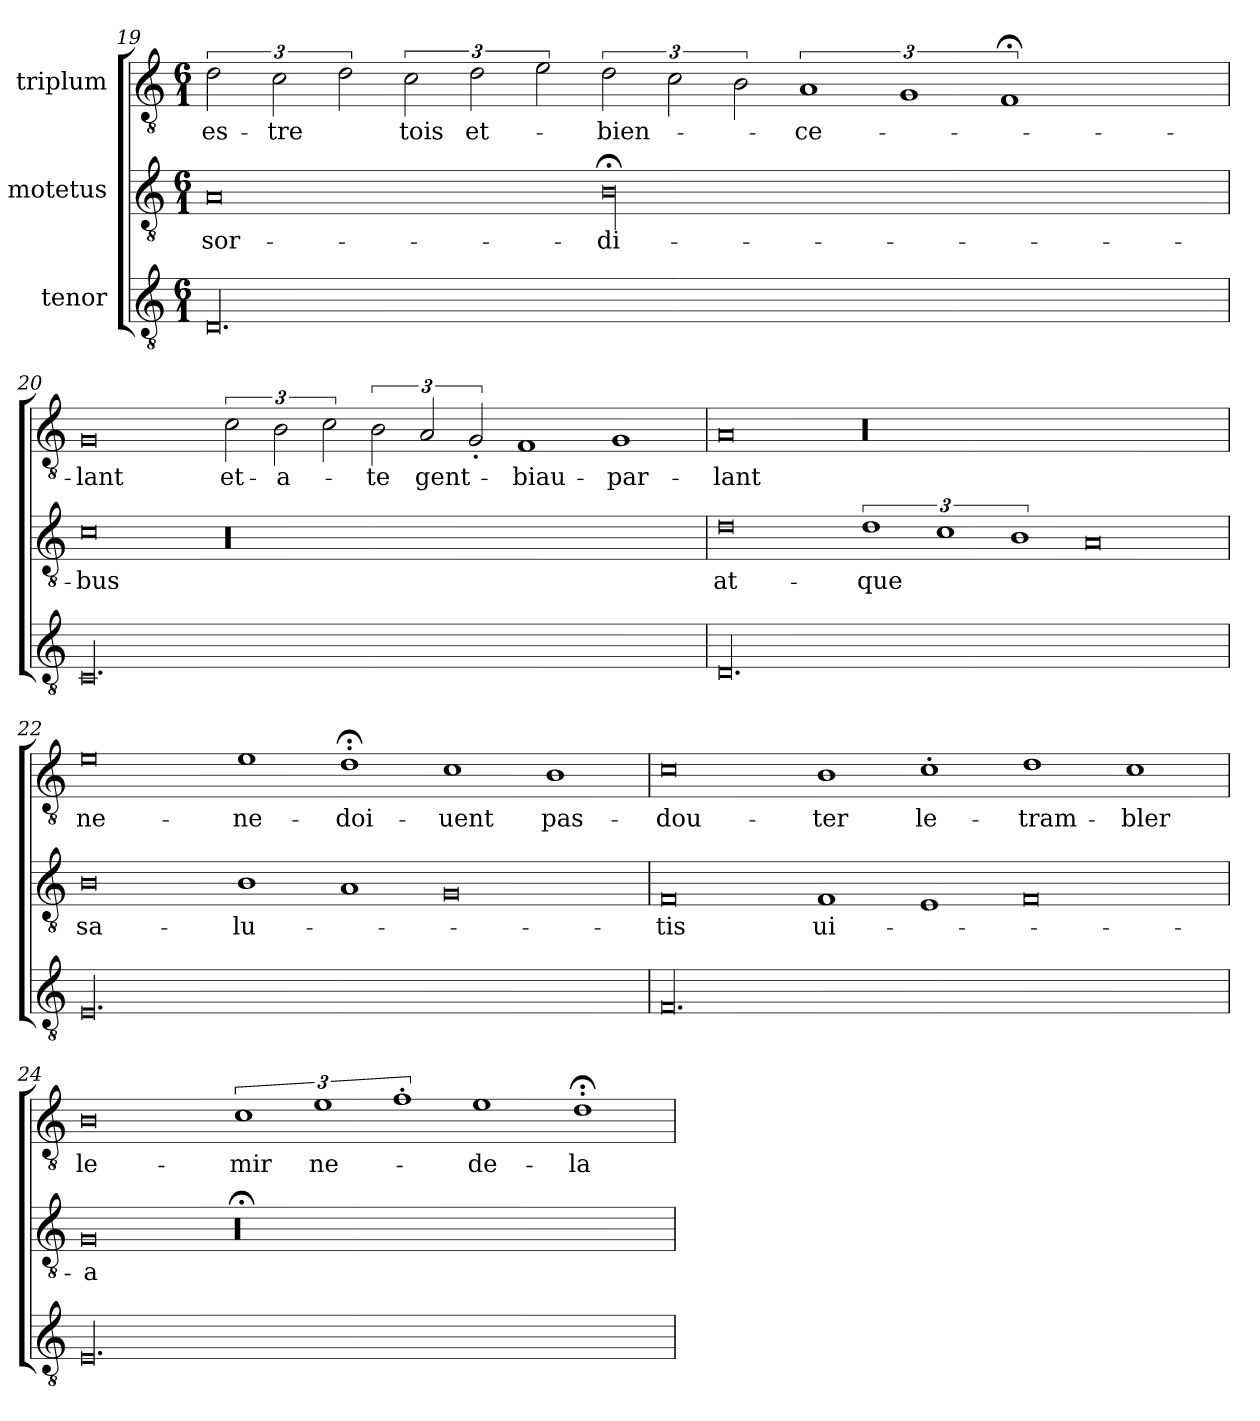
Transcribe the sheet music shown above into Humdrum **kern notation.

**kern	**kern	**text	**kern	**text
*part3	*part2	*part2	*part1	*part1
*staff3	*staff2	*staff2	*staff1	*staff1
*I"tenor	*I"motetus	*	*I"triplum	*
!!LO:PB:g=z
*clefGv2	*clefGv2	*	*clefGv2	*
*k[]	*k[]	*	*k[]	*
*C:	*C:	*	*C:	*
*M6/1	*M6/1	*	*M6/1	*
=19	=19	=19	=19	=19
00.D/	0A/	sor-	3d\	es-
.	.	.	3c\	-tre
.	.	.	3d\	.
.	.	.	3c\	-tois
.	.	.	3d\	et-
.	.	.	3e\	.
.	00B;<\	-di-	3d\	bien-
.	.	.	3c\	.
.	.	.	3B\	.
.	.	.	3%2A/	ce-
.	.	.	3%2G/	.
.	.	.	3%2F;</	.
.	.	.	1ryy	.
=20	=20	=20	=20	=20
00.C/	0c\	-bus	0G/	-lant
.	00r	.	3c\	et-
.	.	.	3B\	a-
.	.	.	3c\	.
.	.	.	3B\	-te
.	.	.	3A/	gent-
.	.	.	3G'/	.
.	.	.	1F/	biau-
.	.	.	1G/	par-
=21	=21	=21	=21	=21
00.D/	0d\	at-	0A/	-lant
.	3%2d\	-que	00r	.
.	3%2c\	.	.	.
.	3%2B\	.	.	.
.	0A/	.	.	.
=22	=22	=22	=22	=22
00.E/	0B\	sa-	0e\	ne-
.	1B\	-lu-	1e\	ne-
.	1A/	.	1d;<'\	doi-
.	0G/	.	1c\	-uent
.	.	.	1B\	pas-
=23	=23	=23	=23	=23
00.F/	0F/	-tis	0c\	dou-
.	1F/	ui-	1B\	-ter
.	1E/	.	1c'\	le-
.	0F/	.	1d\	tram-
.	.	.	1c\	-bler
=24	=24	=24	=24	=24
00.E/	0G/	-a	0B\	le-
.	00r;<	.	3%2c\	-mir
.	.	.	3%2e\	ne-
.	.	.	3%2f'\	.
.	.	.	1e\	de-
.	.	.	1d;<'\	la-
=	=	=	=	=
*-	*-	*-	*-	*-
